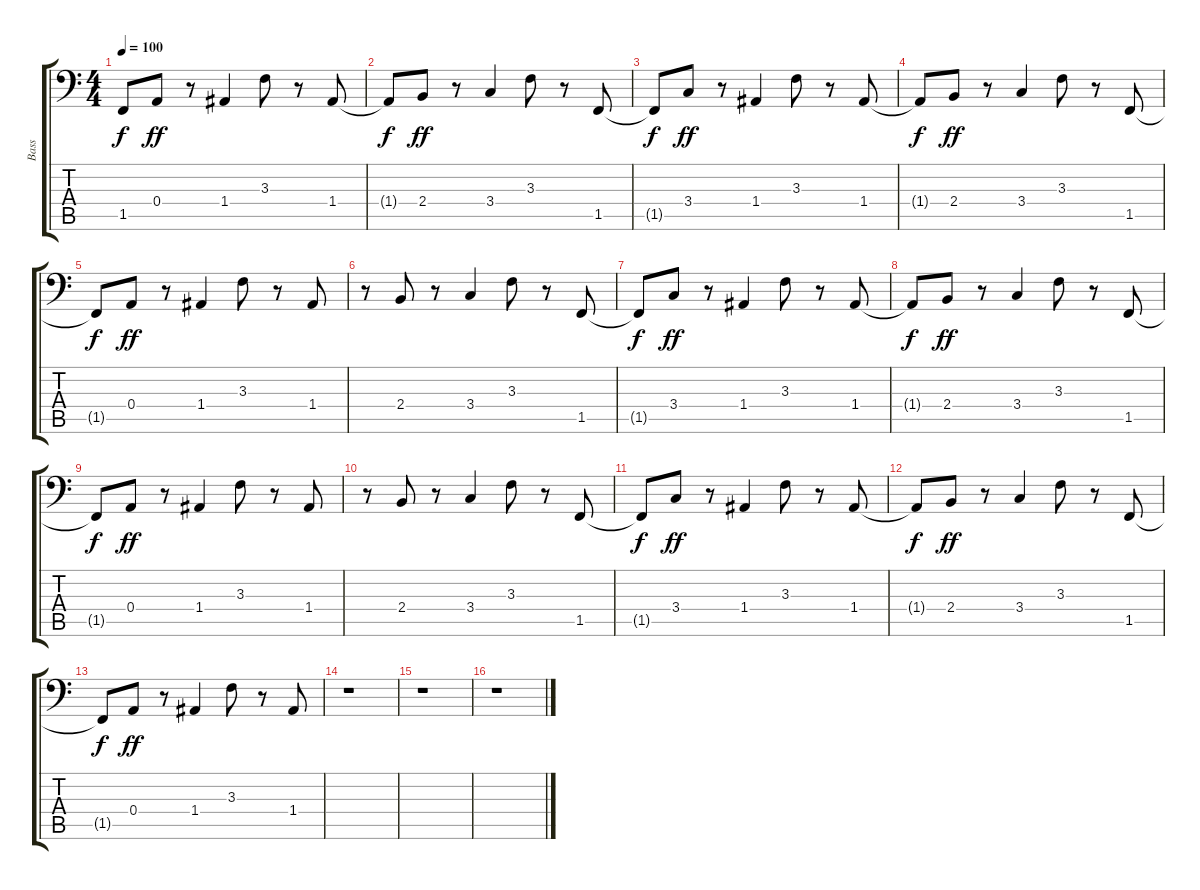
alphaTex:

\track ("Bass" "Bass") {instrument electricbasspick}
\staff {score tabs}
\tuning (C3 G2 D2 A1 E1 B0) {hide}
\ts (4 4)
\tempo 100
\clef f4
\ks c
1.5{t}.8{dy f} 0.4.8{dy ff} r.8 1.4.4 3.3.8 r.8 1.4.8 |
1.4{t}.8{dy f} 2.4.8{dy ff} r.8 3.4.4 3.3.8 r.8 1.5.8 |
1.5{t}.8{dy f} 3.4.8{dy ff} r.8 1.4.4 3.3.8 r.8 1.4.8 |
1.4{t}.8{dy f} 2.4.8{dy ff} r.8 3.4.4 3.3.8 r.8 1.5.8 |
1.5{t}.8{dy f} 0.4.8{dy ff} r.8 1.4.4 3.3.8 r.8 1.4.8 |
r.8 2.4.8 r.8 3.4.4 3.3.8 r.8 1.5.8 |
1.5{t}.8{dy f} 3.4.8{dy ff} r.8 1.4.4 3.3.8 r.8 1.4.8 |
1.4{t}.8{dy f} 2.4.8{dy ff} r.8 3.4.4 3.3.8 r.8 1.5.8 |
1.5{t}.8{dy f} 0.4.8{dy ff} r.8 1.4.4 3.3.8 r.8 1.4.8 |
r.8 2.4.8 r.8 3.4.4 3.3.8 r.8 1.5.8 |
1.5{t}.8{dy f} 3.4.8{dy ff} r.8 1.4.4 3.3.8 r.8 1.4.8 |
1.4{t}.8{dy f} 2.4.8{dy ff} r.8 3.4.4 3.3.8 r.8 1.5.8 |
1.5{t}.8{dy f} 0.4.8{dy ff} r.8 1.4.4 3.3.8 r.8 1.4.8 |
r.1 |
r.1 |
r.1
